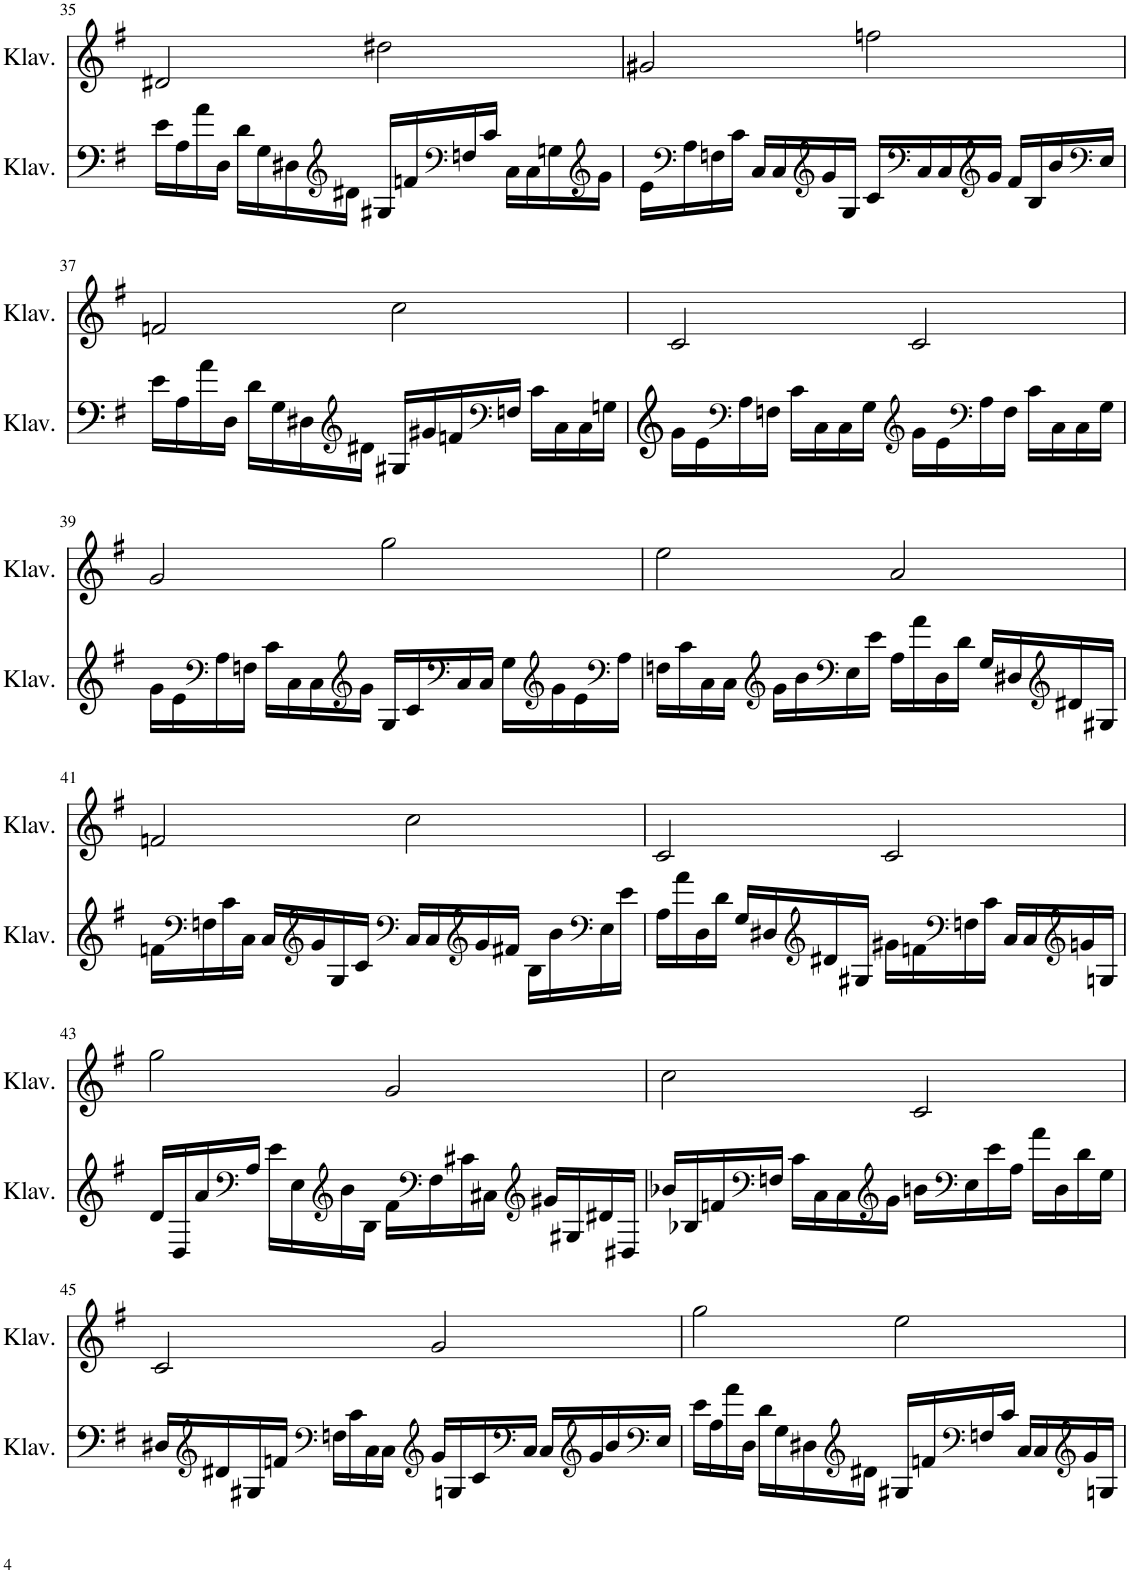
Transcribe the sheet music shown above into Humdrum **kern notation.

**kern	**kern
*part2	*part1
*staff2	*staff1
*I"Klavier	*I"Klavier
*I'Klav.	*I'Klav.
!!LO:PB:g=z
*clefF4	*clefG2
*k[f#]	*k[f#]
*M4/4	*M4/4
=35	=35
16e\LL	2d#X/
16A\	.
16a\	.
16D\JJ	.
16d\LL	.
16G\	.
16D#X\	.
*clefG2	*
16d#X\JJ	.
16G#X/LL	2dd#X\
16fn/	.
*clefF4	*
16Fn/	.
16c/JJ	.
16C\LL	.
16C\	.
16Gn\	.
*clefG2	*
16g\JJ	.
=36	=36
16e\LL	2g#X/
*clefF4	*
16A\	.
16Fn\	.
16c\JJ	.
16C/LL	.
16C/	.
*clefG2	*
16g/	.
16G/JJ	.
16c/LL	2ffn\
*clefF4	*
16C/	.
16C/	.
*clefG2	*
16g/JJ	.
16f#/LL	.
16B/	.
16b/	.
*clefF4	*
16E/JJ	.
!!LO:LB:g=z
=37	=37
16e\LL	2fn/
16A\	.
16a\	.
16D\JJ	.
16d\LL	.
16G\	.
16D#X\	.
*clefG2	*
16d#X\JJ	.
16G#X/LL	2cc\
16g#X/	.
16fn/	.
*clefF4	*
16Fn/JJ	.
16c\LL	.
16C\	.
16C\	.
16Gn\JJ	.
=38	=38
16g\LL	2c/
16e\	.
*clefF4	*
16A\	.
16Fn\JJ	.
16c\LL	.
16C\	.
16C\	.
16G\JJ	.
*clefG2	*
16g\LL	2c/
16e\	.
*clefF4	*
16A\	.
16F\JJ	.
16c\LL	.
16C\	.
16C\	.
16G\JJ	.
!!LO:LB:g=z
=39	=39
16g\LL	2g/
16e\	.
*clefF4	*
16A\	.
16Fn\JJ	.
16c\LL	.
16C\	.
16C\	.
*clefG2	*
16g\JJ	.
16G/LL	2gg\
16c/	.
*clefF4	*
16C/	.
16C/JJ	.
16G\LL	.
*clefG2	*
16g\	.
16e\	.
*clefF4	*
16A\JJ	.
=40	=40
16Fn\LL	2ee\
16c\	.
16C\	.
16C\JJ	.
*clefG2	*
16g\LL	.
16b\	.
*clefF4	*
16E\	.
16e\JJ	.
16A\LL	2a/
16a\	.
16D\	.
16d\JJ	.
16G/LL	.
16D#X/	.
*clefG2	*
16d#X/	.
16G#X/JJ	.
!!LO:LB:g=z
=41	=41
16fn\LL	2fn/
*clefF4	*
16Fn\	.
16c\	.
16C\JJ	.
16C/LL	.
*clefG2	*
16g/	.
16G/	.
16c/JJ	.
*clefF4	*
16C/LL	2cc\
16C/	.
*clefG2	*
16g/	.
16f#X/JJ	.
16B\LL	.
16b\	.
*clefF4	*
16E\	.
16e\JJ	.
=42	=42
16A\LL	2c/
16a\	.
16D\	.
16d\JJ	.
16G/LL	.
16D#X/	.
*clefG2	*
16d#X/	.
16G#X/JJ	.
16g#X\LL	2c/
16fn\	.
*clefF4	*
16Fn\	.
16c\JJ	.
16C/LL	.
16C/	.
*clefG2	*
16gn/	.
16Gn/JJ	.
!!LO:LB:g=z
=43	=43
16d/LL	2gg\
16D/	.
16a/	.
*clefF4	*
16A/JJ	.
16e\LL	.
16E\	.
*clefG2	*
16b\	.
16B\JJ	.
16f#\LL	2g/
*clefF4	*
16F#\	.
16c#X\	.
16C#X\JJ	.
*clefG2	*
16g#X/LL	.
16G#X/	.
16d#X/	.
16D#X/JJ	.
=44	=44
16b-X/LL	2cc\
16B-X/	.
16fn/	.
*clefF4	*
16Fn/JJ	.
16c\LL	.
16C\	.
16C\	.
*clefG2	*
16g\JJ	.
16bn\LL	2c/
*clefF4	*
16E\	.
16e\	.
16A\JJ	.
16a\LL	.
16D\	.
16d\	.
16G\JJ	.
!!LO:LB:g=z
=45	=45
16D#X/LL	2c/
*clefG2	*
16d#X/	.
16G#X/	.
16fn/JJ	.
*clefF4	*
16Fn\LL	.
16c\	.
16C\	.
16C\JJ	.
*clefG2	*
16g/LL	2g/
16Gn/	.
16c/	.
*clefF4	*
16C/JJ	.
16C/LL	.
*clefG2	*
16g/	.
16b/	.
*clefF4	*
16E/JJ	.
=46	=46
16e\LL	2gg\
16A\	.
16a\	.
16D\JJ	.
16d\LL	.
16G\	.
16D#X\	.
*clefG2	*
16d#X\JJ	.
16G#X/LL	2ee\
16fn/	.
*clefF4	*
16Fn/	.
16c/JJ	.
16C/LL	.
16C/	.
*clefG2	*
16g/	.
16Gn/JJ	.
=	=
*-	*-
